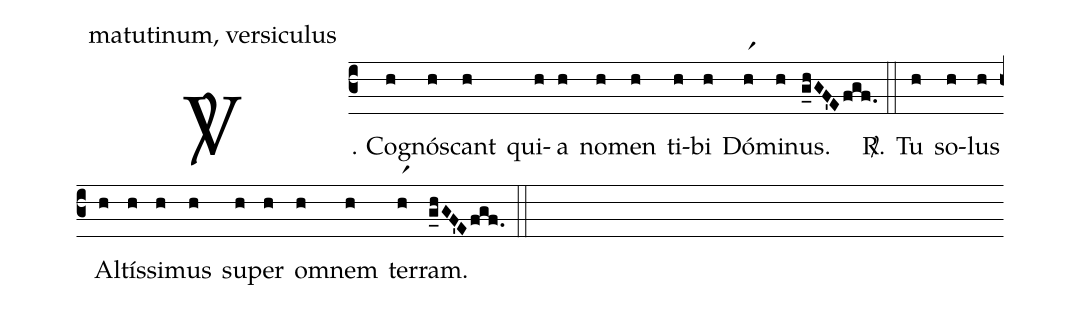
office-part: matutinum, versiculus;
%%
(c3)
<sp>V/</sp>. C{o}(h)gnós(h)cant(h) qui(h)a(h) no(h)men(h) ti(h)bi(h) Dó(hr1)mi(h)nus.(g_hGF'Efgf.) <sp>R/</sp>.(::)
Tu(h) so(h)lus(h) Al(h)tís(h)si(h)mus(h) su(h)per(h) om(h)nem(h) ter(hr1)ram.(g_hGF'Efgf.) (::)
